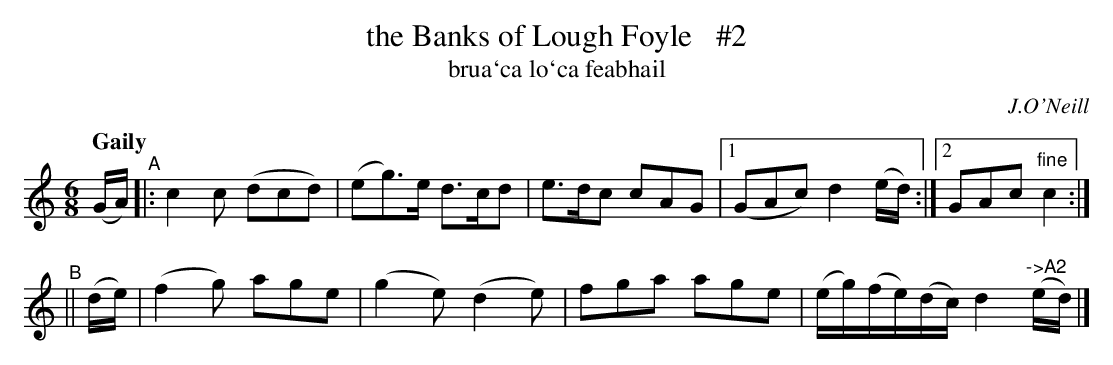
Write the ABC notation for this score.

X:1
T: the Banks of Lough Foyle   #2
T: brua\`ca lo\`ca feabhail
O: J.O'Neill
Q: "Gaily"
M: 6/8
L: 1/8
K:C
(G/A/) "^A"|: c2c (dcd) | (eg)>e d>cd | e>dc cAG |1 (GAc) d2 (e/d/) :|2 GAc "fine"c2 :|
"^B" || (d/e/) | (f2g) age | (g2e) (d2e) | fga age | (e/g/)(f/e/)(d/c/) d2 "^->A2"(e/d/) |]
